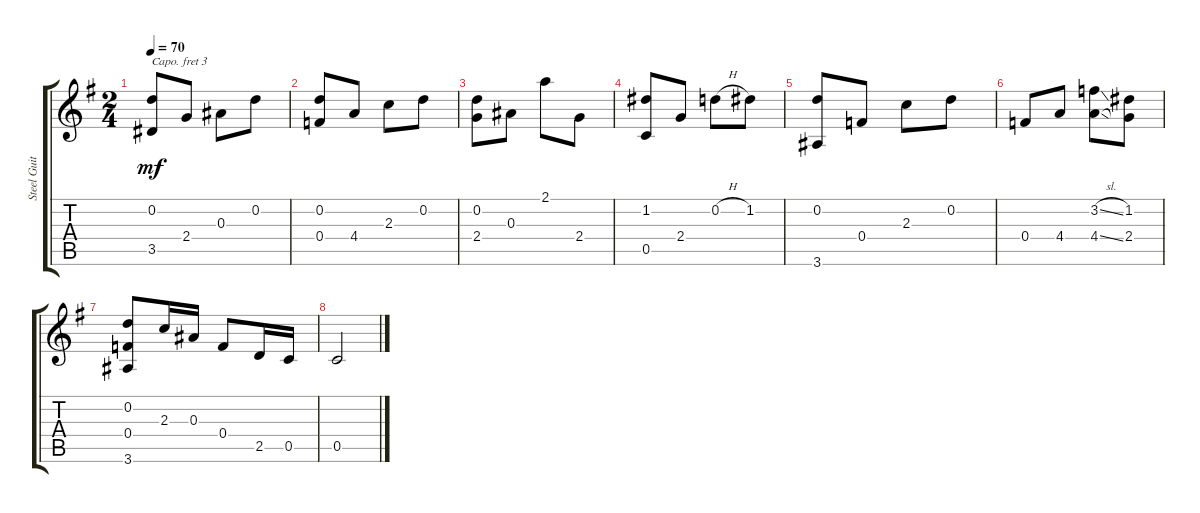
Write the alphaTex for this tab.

\track ("Steel Guitar" "Steel Guit") {instrument acousticguitarsteel}
\staff {score tabs}
\capo 3
\tuning (E4 B3 G3 D3 A2 E2) {hide}
\ts (2 4)
\tempo 70
\clef g2
\ks g
(0.2 3.5).8{dy mf} 2.4.8 0.3.8 0.2.8 |
(0.2 0.4).8 4.4.8 2.3.8 0.2.8 |
(0.2 2.4).8 0.3.8 2.1.8 2.4.8 |
(1.2 0.5).8 2.4.8 0.2{h}.8 1.2.8 |
(0.2 3.6).8 0.4.8 2.3.8 0.2.8 |
0.4.8 4.4.8 (3.2{sl} 4.4{sl}).8 (1.2 2.4).8 |
(0.2 0.4 3.6).8 2.3.16 0.3.16 0.4.8 2.5.16 0.5.16 |
0.5.2
